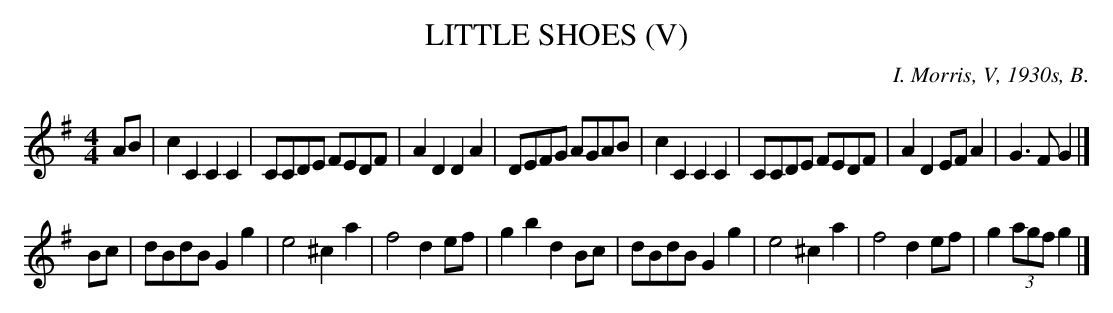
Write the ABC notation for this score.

X:1
T: LITTLE SHOES (V)
O: I. Morris, V, 1930s, B.
M: 4/4
L: 1/8
K: G
AB |\
c2C2 C2C2 | CCDE FEDF | A2D2 D2A2 | DEFG AGAB |\
c2C2 C2C2 | CCDE FEDF | A2D2 EFA2 | G3F G2 |]
Bc |\
dBdB G2g2 | e4 ^c2a2 | f4 d2ef | g2b2 d2Bc |\
dBdB G2g2 | e4 ^c2a2 | f4 d2ef | g2 (3agf g2 |]
